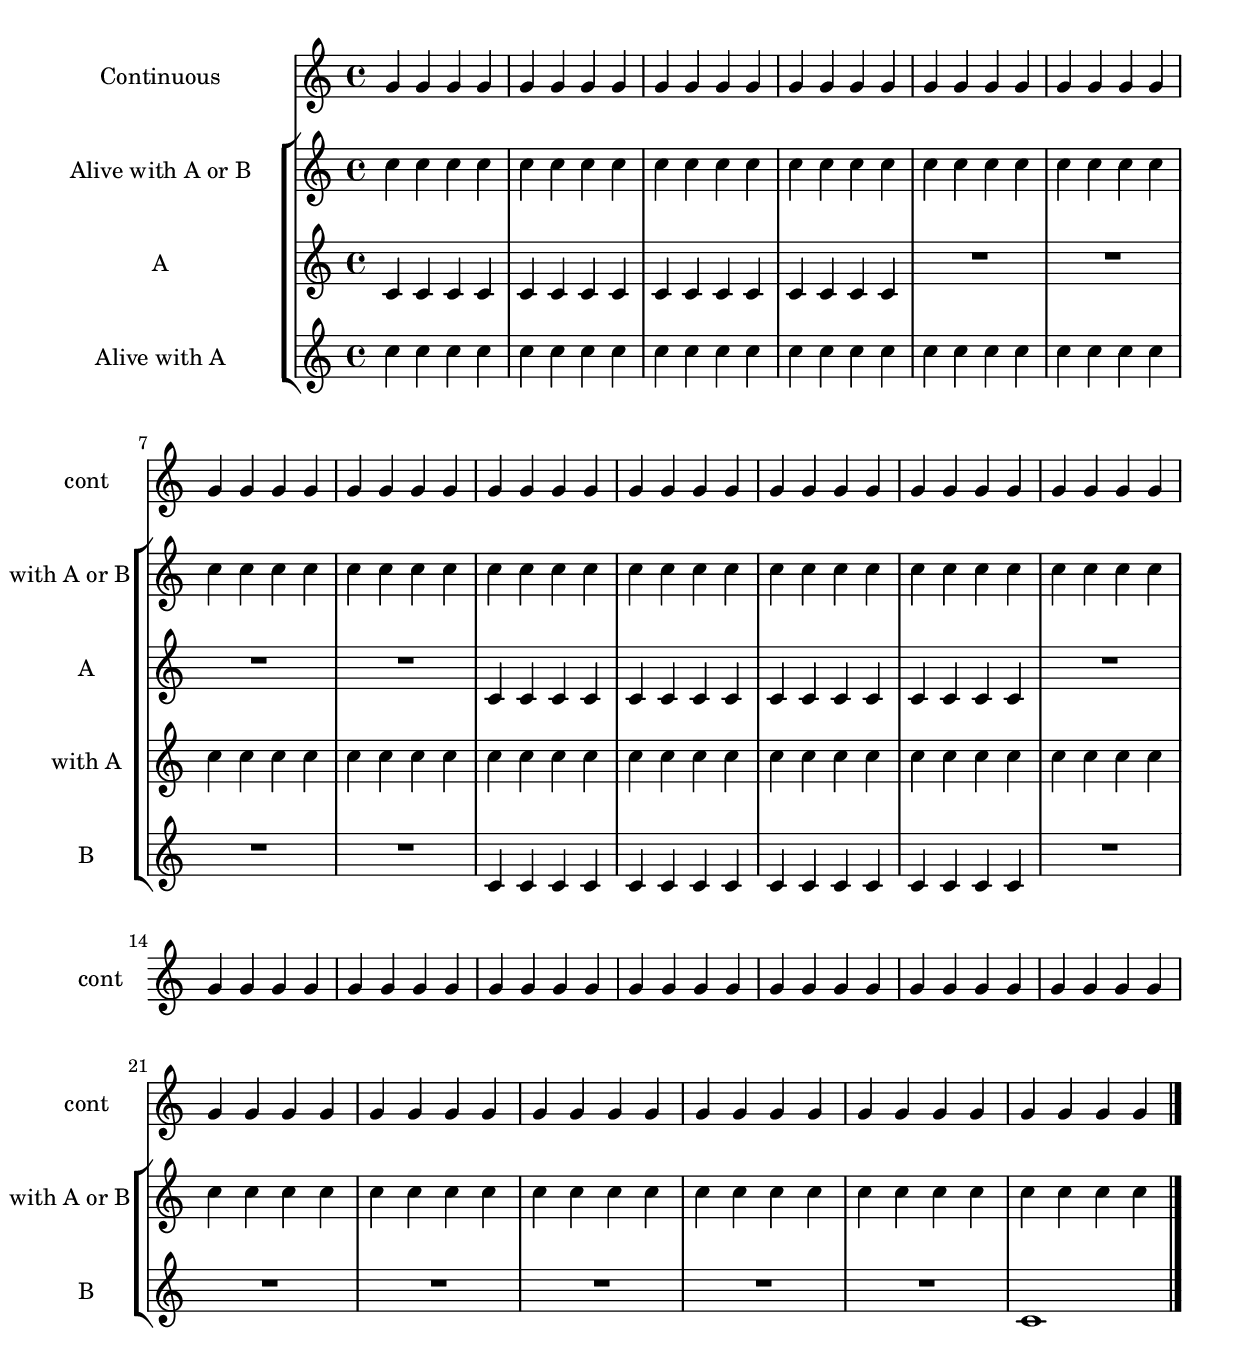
\version "2.19.48"

\header {
  texidoc = "The @code{VerticalAxisGroup.remove-layer} property
  can be used to keep staves alive with reference to other staves
  in the @code{Keep_alive_together_engraver} group."
}

\layout {
  indent = 40\mm
  short-indent = 15\mm
}

\score {
  <<
    \new Staff \with {
      instrumentName = "Continuous"
      shortInstrumentName = "cont"
    } { \repeat unfold 104 g'4 \bar "|." }
    \new StaffGroup \with {
      \consists Keep_alive_together_engraver
    } <<
      \new Staff \with {
        keepAliveInterfaces = #'()
        instrumentName = \markup \center-column { "Alive with A or B" }
        shortInstrumentName = "with A or B"
        \override VerticalAxisGroup.remove-empty = ##t
        \override VerticalAxisGroup.remove-first = ##t
        \override VerticalAxisGroup.remove-layer = #'any
      } { \repeat unfold 104 c''4 }
      \new Staff \with {
        instrumentName = "A"
        shortInstrumentName = "A"
        \override VerticalAxisGroup.remove-empty = ##t
        \override VerticalAxisGroup.remove-first = ##t
        \override VerticalAxisGroup.remove-layer = ##f
      } {
        \repeat unfold 16 c'4
        R1*4
        \repeat unfold 16 c'4
        R1*14
      }
      \new Staff \with {
        keepAliveInterfaces = #'()
        instrumentName = \markup \center-column { "Alive with A" }
        shortInstrumentName = "with A"
        \override VerticalAxisGroup.remove-empty = ##t
        \override VerticalAxisGroup.remove-first = ##t
        \override VerticalAxisGroup.remove-layer = #'above
      } { \repeat unfold 104 c''4 }
      \new Staff \with {
        instrumentName = "B"
        shortInstrumentName = "B"
        \override VerticalAxisGroup.remove-empty = ##t
        \override VerticalAxisGroup.remove-first = ##t
        \override VerticalAxisGroup.remove-layer = ##f
      } {
        R1*8
        \repeat unfold 16 c'4
        R1*13
        c'1
      }
    >>
  >>
}
